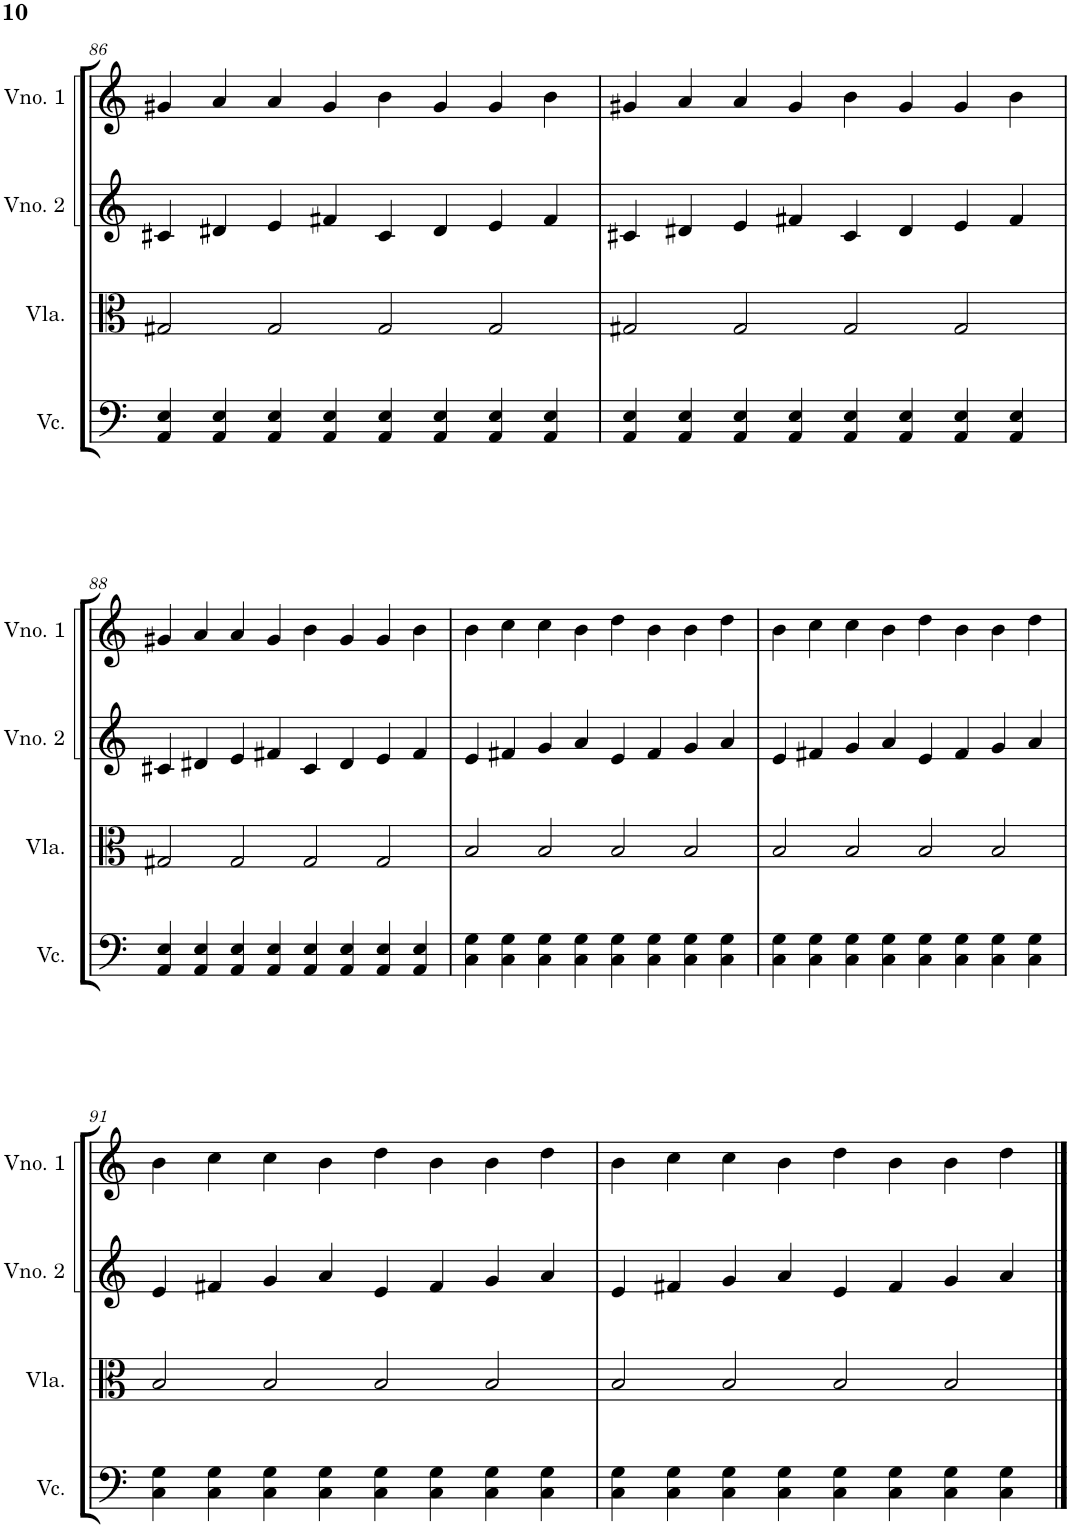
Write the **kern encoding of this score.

**kern	**kern	**kern	**kern
*part4	*part3	*part2	*part1
*staff4	*staff3	*staff2	*staff1
*I"Violoncelo	*I"Viola	*I"Violino 2	*I"Violino 1
*I'Vc.	*I'Vla.	*I'Vno. 2	*I'Vno. 1
!!LO:PB:g=z
*clefF4	*clefC3	*clefG2	*clefG2
*k[]	*k[]	*k[]	*k[]
*M4/2	*M4/2	*M4/2	*M4/2
=86	=86	=86	=86
4AA/ 4E/	2G#X/	4c#X/	4g#X/
4AA/ 4E/	.	4d#X/	4a/
4AA/ 4E/	2G#/	4e/	4a/
4AA/ 4E/	.	4f#X/	4g#/
4AA/ 4E/	2G#/	4c#/	4b\
4AA/ 4E/	.	4d#/	4g#/
4AA/ 4E/	2G#/	4e/	4g#/
4AA/ 4E/	.	4f#/	4b\
=87	=87	=87	=87
4AA/ 4E/	2G#X/	4c#X/	4g#X/
4AA/ 4E/	.	4d#X/	4a/
4AA/ 4E/	2G#/	4e/	4a/
4AA/ 4E/	.	4f#X/	4g#/
4AA/ 4E/	2G#/	4c#/	4b\
4AA/ 4E/	.	4d#/	4g#/
4AA/ 4E/	2G#/	4e/	4g#/
4AA/ 4E/	.	4f#/	4b\
!!LO:LB:g=z
=88	=88	=88	=88
4AA/ 4E/	2G#X/	4c#X/	4g#X/
4AA/ 4E/	.	4d#X/	4a/
4AA/ 4E/	2G#/	4e/	4a/
4AA/ 4E/	.	4f#X/	4g#/
4AA/ 4E/	2G#/	4c#/	4b\
4AA/ 4E/	.	4d#/	4g#/
4AA/ 4E/	2G#/	4e/	4g#/
4AA/ 4E/	.	4f#/	4b\
=89	=89	=89	=89
4C\ 4G\	2B/	4e/	4b\
4C\ 4G\	.	4f#X/	4cc\
4C\ 4G\	2B/	4g/	4cc\
4C\ 4G\	.	4a/	4b\
4C\ 4G\	2B/	4e/	4dd\
4C\ 4G\	.	4f#/	4b\
4C\ 4G\	2B/	4g/	4b\
4C\ 4G\	.	4a/	4dd\
=90	=90	=90	=90
4C\ 4G\	2B/	4e/	4b\
4C\ 4G\	.	4f#X/	4cc\
4C\ 4G\	2B/	4g/	4cc\
4C\ 4G\	.	4a/	4b\
4C\ 4G\	2B/	4e/	4dd\
4C\ 4G\	.	4f#/	4b\
4C\ 4G\	2B/	4g/	4b\
4C\ 4G\	.	4a/	4dd\
!!LO:LB:g=z
=91	=91	=91	=91
4C\ 4G\	2B/	4e/	4b\
4C\ 4G\	.	4f#X/	4cc\
4C\ 4G\	2B/	4g/	4cc\
4C\ 4G\	.	4a/	4b\
4C\ 4G\	2B/	4e/	4dd\
4C\ 4G\	.	4f#/	4b\
4C\ 4G\	2B/	4g/	4b\
4C\ 4G\	.	4a/	4dd\
=92	=92	=92	=92
4C\ 4G\	2B/	4e/	4b\
4C\ 4G\	.	4f#X/	4cc\
4C\ 4G\	2B/	4g/	4cc\
4C\ 4G\	.	4a/	4b\
4C\ 4G\	2B/	4e/	4dd\
4C\ 4G\	.	4f#/	4b\
4C\ 4G\	2B/	4g/	4b\
4C\ 4G\	.	4a/	4dd\
==	==	==	==
*-	*-	*-	*-
